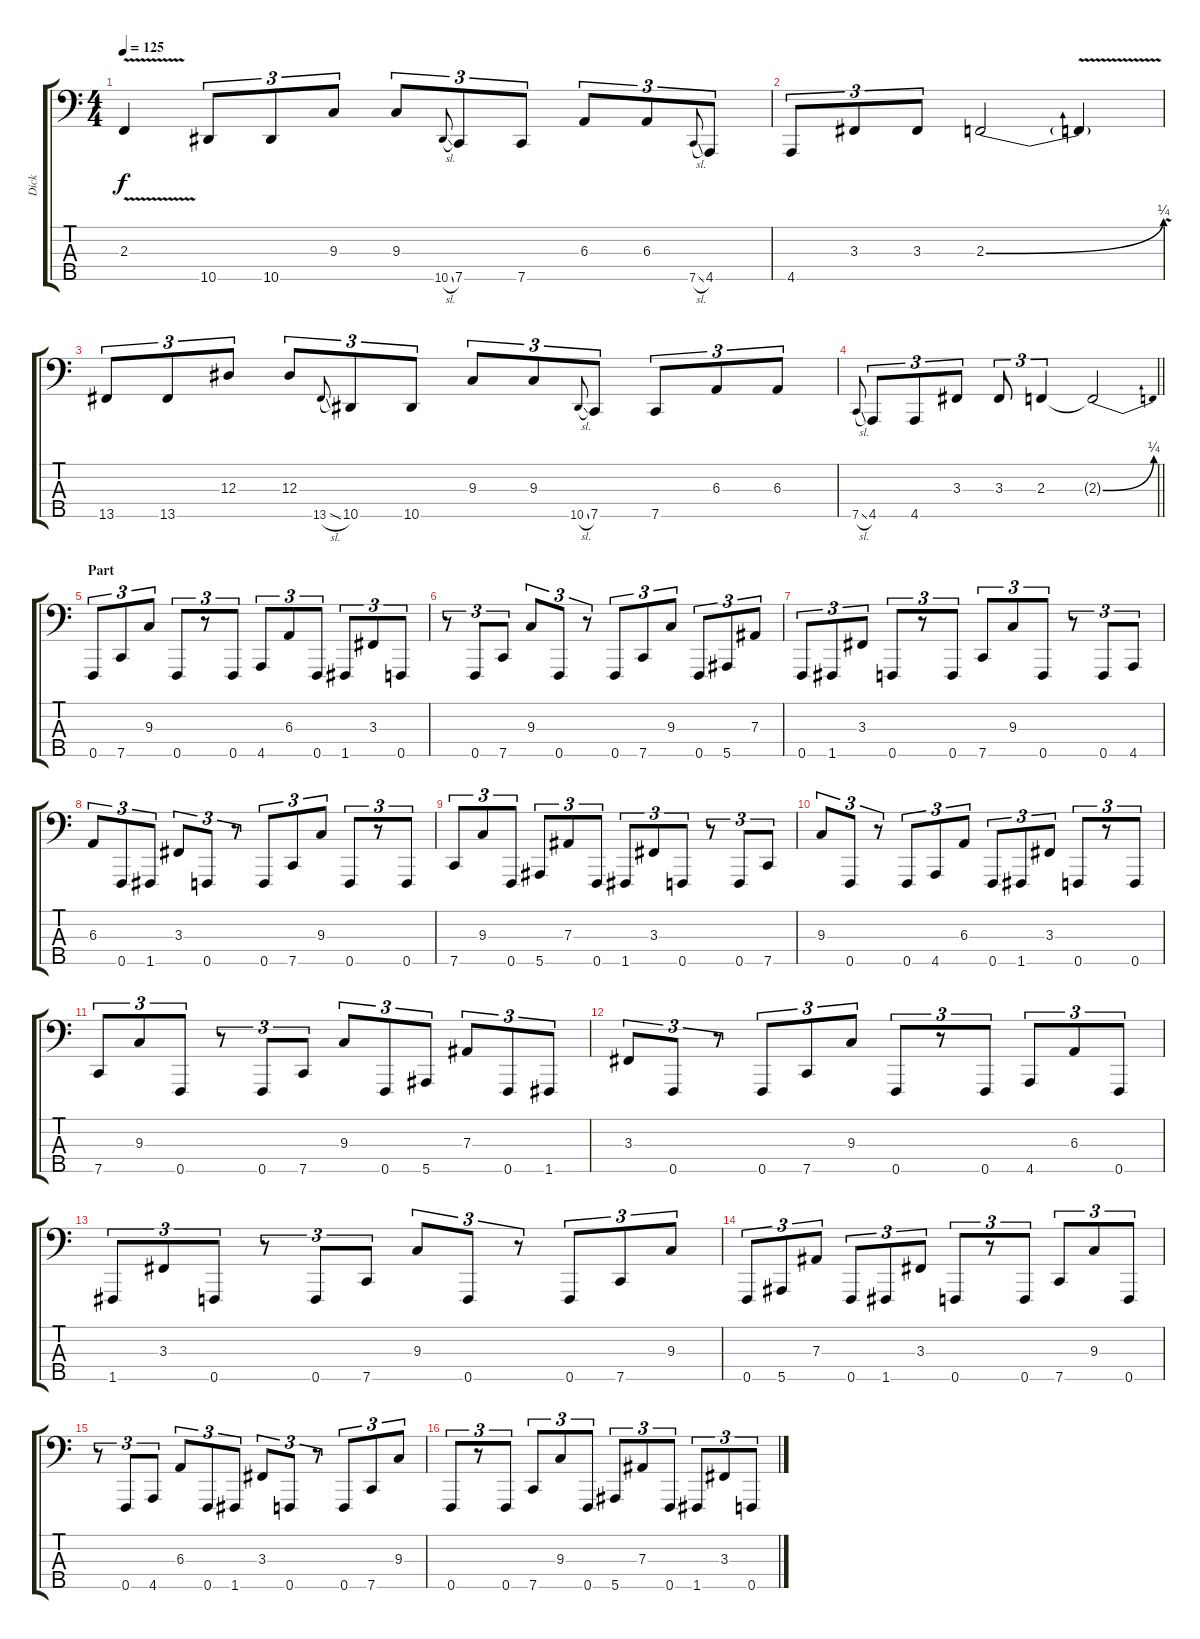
\track ("Dick" "Dick") {instrument electricbasspick}
\staff {score tabs}
\tuning (Db2 Ab1 Eb1 Bb0 F0) {hide}
\ts (4 4)
\tempo 125
\clef f4
\ks c
2.3{v t}.4{dy f} 10.5.8{tu (3 2)} 10.5.8{tu (3 2)} 9.3.8{tu (3 2)} 9.3.8{tu (3 2)} 10.5{sl}.8{gr onbeat} 7.5.8{tu (3 2)} 7.5.8{tu (3 2)} 6.3.8{tu (3 2)} 6.3.8{tu (3 2)} 7.5{sl}.8{gr onbeat} 4.5.8{tu (3 2)} |
4.5.8{tu (3 2)} 3.3.8{tu (3 2)} 3.3.8{tu (3 2)} 2.3{be (bend 0 0 60 1)}.2 2.3{v t}.4 |
13.5.8{tu (3 2)} 13.5.8{tu (3 2)} 12.3.8{tu (3 2)} 12.3.8{tu (3 2)} 13.5{sl}.8{gr onbeat} 10.5.8{tu (3 2)} 10.5.8{tu (3 2)} 9.3.8{tu (3 2)} 9.3.8{tu (3 2)} 10.5{sl}.8{gr onbeat} 7.5.8{tu (3 2)} 7.5.8{tu (3 2)} 6.3.8{tu (3 2)} 6.3.8{tu (3 2)} |
\barLineRight lightlight
7.5{sl}.8{gr onbeat} 4.5.8{tu (3 2)} 4.5.8{tu (3 2)} 3.3.8{tu (3 2)} 3.3.8{tu (3 2)} 2.3.4{tu (3 2)} 2.3{be (bend 0 0 60 1) t}.2 |
\section ("" "Part")
0.5.8{tu (3 2)} 7.5.8{tu (3 2)} 9.3.8{tu (3 2)} 0.5.8{tu (3 2)} r.8{tu (3 2)} 0.5.8{tu (3 2)} 4.5.8{tu (3 2)} 6.3.8{tu (3 2)} 0.5.8{tu (3 2)} 1.5.8{tu (3 2)} 3.3.8{tu (3 2)} 0.5.8{tu (3 2)} |
r.8{tu (3 2)} 0.5.8{tu (3 2)} 7.5.8{tu (3 2)} 9.3.8{tu (3 2)} 0.5.8{tu (3 2)} r.8{tu (3 2)} 0.5.8{tu (3 2)} 7.5.8{tu (3 2)} 9.3.8{tu (3 2)} 0.5.8{tu (3 2)} 5.5.8{tu (3 2)} 7.3.8{tu (3 2)} |
0.5.8{tu (3 2)} 1.5.8{tu (3 2)} 3.3.8{tu (3 2)} 0.5.8{tu (3 2)} r.8{tu (3 2)} 0.5.8{tu (3 2)} 7.5.8{tu (3 2)} 9.3.8{tu (3 2)} 0.5.8{tu (3 2)} r.8{tu (3 2)} 0.5.8{tu (3 2)} 4.5.8{tu (3 2)} |
6.3.8{tu (3 2)} 0.5.8{tu (3 2)} 1.5.8{tu (3 2)} 3.3.8{tu (3 2)} 0.5.8{tu (3 2)} r.8{tu (3 2)} 0.5.8{tu (3 2)} 7.5.8{tu (3 2)} 9.3.8{tu (3 2)} 0.5.8{tu (3 2)} r.8{tu (3 2)} 0.5.8{tu (3 2)} |
7.5.8{tu (3 2)} 9.3.8{tu (3 2)} 0.5.8{tu (3 2)} 5.5.8{tu (3 2)} 7.3.8{tu (3 2)} 0.5.8{tu (3 2)} 1.5.8{tu (3 2)} 3.3.8{tu (3 2)} 0.5.8{tu (3 2)} r.8{tu (3 2)} 0.5.8{tu (3 2)} 7.5.8{tu (3 2)} |
9.3.8{tu (3 2)} 0.5.8{tu (3 2)} r.8{tu (3 2)} 0.5.8{tu (3 2)} 4.5.8{tu (3 2)} 6.3.8{tu (3 2)} 0.5.8{tu (3 2)} 1.5.8{tu (3 2)} 3.3.8{tu (3 2)} 0.5.8{tu (3 2)} r.8{tu (3 2)} 0.5.8{tu (3 2)} |
7.5.8{tu (3 2)} 9.3.8{tu (3 2)} 0.5.8{tu (3 2)} r.8{tu (3 2)} 0.5.8{tu (3 2)} 7.5.8{tu (3 2)} 9.3.8{tu (3 2)} 0.5.8{tu (3 2)} 5.5.8{tu (3 2)} 7.3.8{tu (3 2)} 0.5.8{tu (3 2)} 1.5.8{tu (3 2)} |
3.3.8{tu (3 2)} 0.5.8{tu (3 2)} r.8{tu (3 2)} 0.5.8{tu (3 2)} 7.5.8{tu (3 2)} 9.3.8{tu (3 2)} 0.5.8{tu (3 2)} r.8{tu (3 2)} 0.5.8{tu (3 2)} 4.5.8{tu (3 2)} 6.3.8{tu (3 2)} 0.5.8{tu (3 2)} |
1.5.8{tu (3 2)} 3.3.8{tu (3 2)} 0.5.8{tu (3 2)} r.8{tu (3 2)} 0.5.8{tu (3 2)} 7.5.8{tu (3 2)} 9.3.8{tu (3 2)} 0.5.8{tu (3 2)} r.8{tu (3 2)} 0.5.8{tu (3 2)} 7.5.8{tu (3 2)} 9.3.8{tu (3 2)} |
0.5.8{tu (3 2)} 5.5.8{tu (3 2)} 7.3.8{tu (3 2)} 0.5.8{tu (3 2)} 1.5.8{tu (3 2)} 3.3.8{tu (3 2)} 0.5.8{tu (3 2)} r.8{tu (3 2)} 0.5.8{tu (3 2)} 7.5.8{tu (3 2)} 9.3.8{tu (3 2)} 0.5.8{tu (3 2)} |
r.8{tu (3 2)} 0.5.8{tu (3 2)} 4.5.8{tu (3 2)} 6.3.8{tu (3 2)} 0.5.8{tu (3 2)} 1.5.8{tu (3 2)} 3.3.8{tu (3 2)} 0.5.8{tu (3 2)} r.8{tu (3 2)} 0.5.8{tu (3 2)} 7.5.8{tu (3 2)} 9.3.8{tu (3 2)} |
0.5.8{tu (3 2)} r.8{tu (3 2)} 0.5.8{tu (3 2)} 7.5.8{tu (3 2)} 9.3.8{tu (3 2)} 0.5.8{tu (3 2)} 5.5.8{tu (3 2)} 7.3.8{tu (3 2)} 0.5.8{tu (3 2)} 1.5.8{tu (3 2)} 3.3.8{tu (3 2)} 0.5.8{tu (3 2)}
